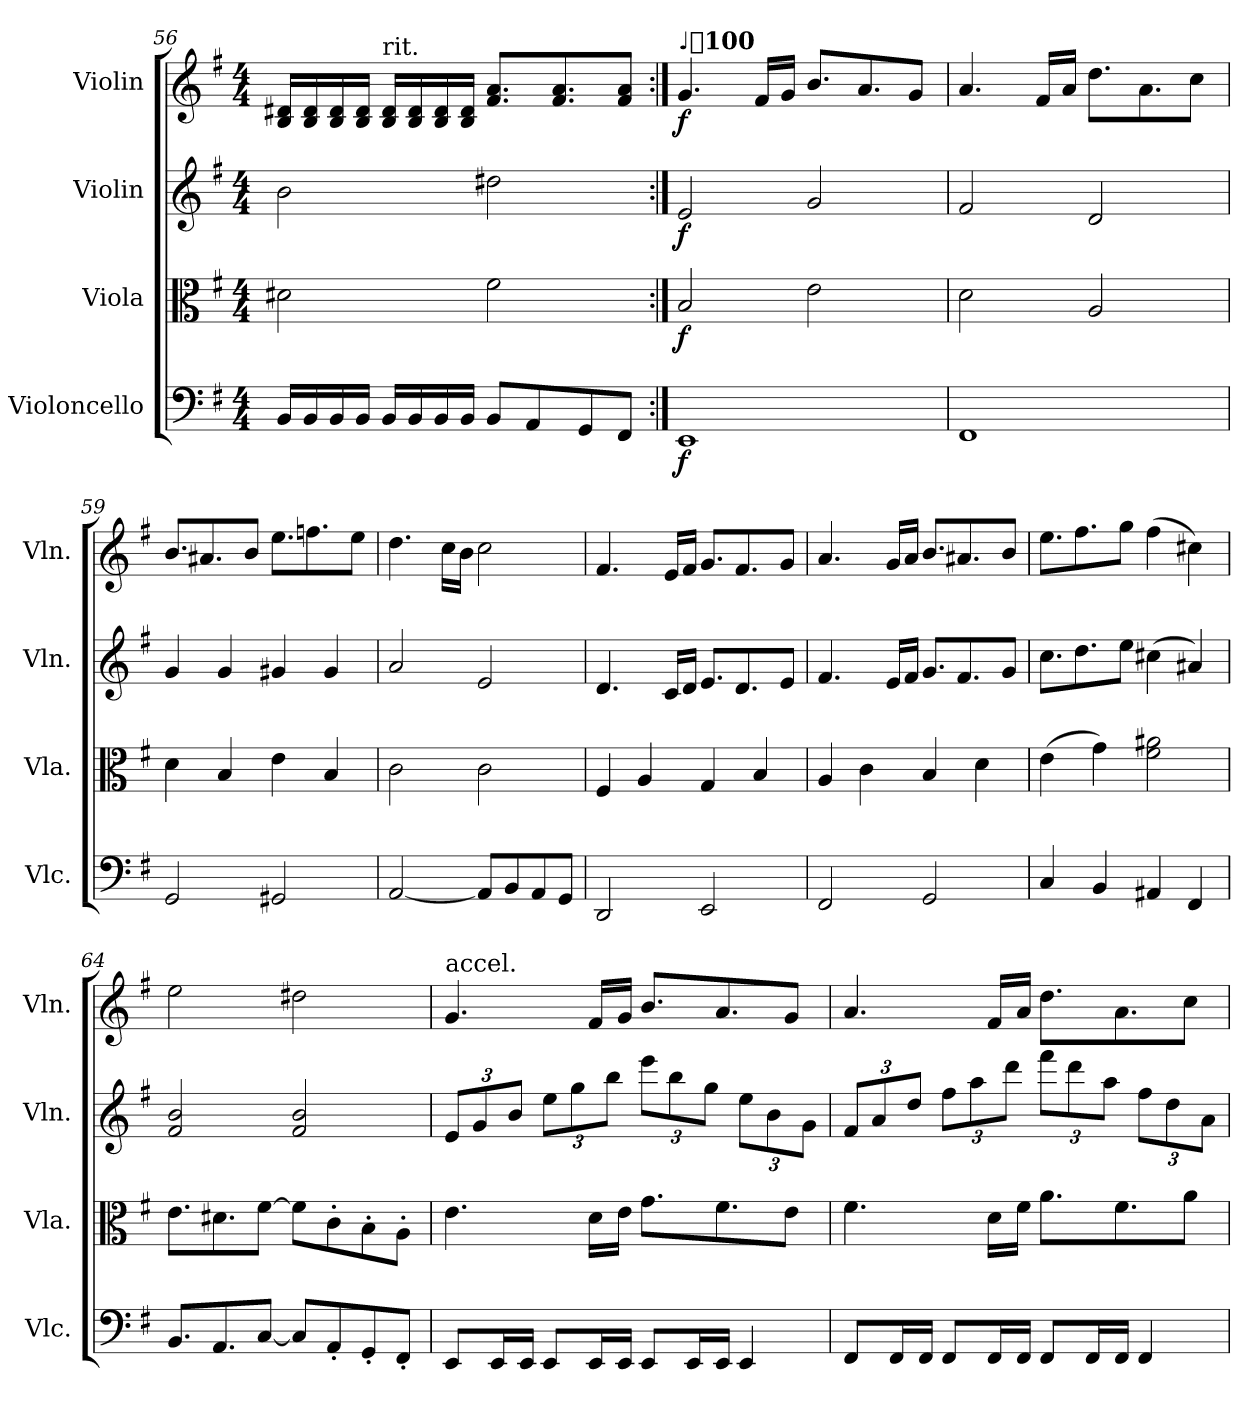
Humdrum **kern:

**kern	**dynam	**kern	**dynam	**kern	**dynam	**kern	**dynam
*part4	*part4	*part3	*part3	*part2	*part2	*part1	*part1
*staff4	*staff4	*staff3	*staff3	*staff2	*staff2	*staff1	*staff1
*I"Violoncello	*	*I"Viola	*	*I"Violin	*	*I"Violin	*
*I'Vlc.	*	*I'Vla.	*	*I'Vln.	*	*I'Vln.	*
*clefF4	*	*clefC3	*	*clefG2	*	*clefG2	*
*k[f#]	*	*k[f#]	*	*k[f#]	*	*k[f#]	*
*M4/4	*	*M4/4	*	*M4/4	*	*M4/4	*
=56	=56	=56	=56	=56	=56	=56	=56
16BB/LL	.	2d#X\	.	2b\	.	16B/ 16d#X/LL	.
16BB/	.	.	.	.	.	16B/ 16d#/	.
16BB/	.	.	.	.	.	16B/ 16d#/	.
16BB/JJ	.	.	.	.	.	16B/ 16d#/JJ	.
!	!	!	!	!	!	!LO:TX:a:t=rit.	!
16BB/LL	.	.	.	.	.	16B/ 16d#/LL	.
16BB/	.	.	.	.	.	16B/ 16d#/	.
16BB/	.	.	.	.	.	16B/ 16d#/	.
16BB/JJ	.	.	.	.	.	16B/ 16d#/JJ	.
8BB/L	.	2f#\	.	2dd#X\	.	8.f#/ 8.a/L	.
8AA/	.	.	.	.	.	.	.
.	.	.	.	.	.	8.f#/ 8.a/	.
8GG/	.	.	.	.	.	.	.
8FF#/J	.	.	.	.	.	8f#/ 8a/J	.
=57:|!	=57:|!	=57:|!	=57:|!	=57:|!	=57:|!	=57:|!	=57:|!
!	!	!	!	!	!	!LO:TX:a:B:t=♩＝100	!
!	!LO:DY:b	!	!LO:DY:b	!	!LO:DY:b	!	!LO:DY:b
1EE	f	2B/	f	2e/	f	4.g/	f
.	.	.	.	.	.	16f#/LL	.
.	.	.	.	.	.	16g/JJ	.
.	.	2e\	.	2g/	.	8.b/L	.
.	.	.	.	.	.	8.a/	.
.	.	.	.	.	.	8g/J	.
!!LO:LB:g=z
=58	=58	=58	=58	=58	=58	=58	=58
1FF#	.	2d\	.	2f#/	.	4.a/	.
.	.	.	.	.	.	16f#/LL	.
.	.	.	.	.	.	16a/JJ	.
.	.	2A/	.	2d/	.	8.dd\L	.
.	.	.	.	.	.	8.a\	.
.	.	.	.	.	.	8cc\J	.
=59	=59	=59	=59	=59	=59	=59	=59
2GG/	.	4d\	.	4g/	.	8.b/L	.
.	.	.	.	.	.	8.a#X/	.
.	.	4B/	.	4g/	.	.	.
.	.	.	.	.	.	8b/J	.
2GG#X/	.	4e\	.	4g#X/	.	8.ee\L	.
.	.	.	.	.	.	8.ffn\	.
.	.	4B/	.	4g#/	.	.	.
.	.	.	.	.	.	8ee\J	.
=60	=60	=60	=60	=60	=60	=60	=60
[2AA/	.	2c\	.	2a/	.	4.dd\	.
.	.	.	.	.	.	16cc\LL	.
.	.	.	.	.	.	16b\JJ	.
8AA/L]	.	2c\	.	2e/	.	2cc\	.
8BB/	.	.	.	.	.	.	.
8AA/	.	.	.	.	.	.	.
8GG/J	.	.	.	.	.	.	.
=61	=61	=61	=61	=61	=61	=61	=61
2DD/	.	4F#/	.	4.d/	.	4.f#/	.
.	.	4A/	.	.	.	.	.
.	.	.	.	16c/LL	.	16e/LL	.
.	.	.	.	16d/JJ	.	16f#/JJ	.
2EE/	.	4G/	.	8.e/L	.	8.g/L	.
.	.	.	.	8.d/	.	8.f#/	.
.	.	4B/	.	.	.	.	.
.	.	.	.	8e/J	.	8g/J	.
=62	=62	=62	=62	=62	=62	=62	=62
2FF#/	.	4A/	.	4.f#/	.	4.a/	.
.	.	4c\	.	.	.	.	.
.	.	.	.	16e/LL	.	16g/LL	.
.	.	.	.	16f#/JJ	.	16a/JJ	.
2GG/	.	4B/	.	8.g/L	.	8.b/L	.
.	.	.	.	8.f#/	.	8.a#X/	.
.	.	4d\	.	.	.	.	.
.	.	.	.	8g/J	.	8b/J	.
!!LO:LB:g=z
=63	=63	=63	=63	=63	=63	=63	=63
4C/	.	(4e\	.	8.cc\L	.	8.ee\L	.
.	.	.	.	8.dd\	.	8.ff#\	.
4BB/	.	4g\)	.	.	.	.	.
.	.	.	.	8ee\J	.	8gg\J	.
4AA#X/	.	2f#\ 2a#X\	.	(4cc#X\	.	(4ff#\	.
4FF#/	.	.	.	4a#X/)	.	4cc#X\)	.
=64	=64	=64	=64	=64	=64	=64	=64
8.BB/L	.	8.e\L	.	2f#/ 2b/	.	2ee\	.
8.AA/	.	8.d#X\	.	.	.	.	.
[8C/J	.	[8f#\J	.	.	.	.	.
8C/L]	.	8f#\L]	.	2f#/ 2b/	.	2dd#X\	.
8AA'/	.	8c'\	.	.	.	.	.
8GG'/	.	8B'\	.	.	.	.	.
8FF#'/J	.	8A'\J	.	.	.	.	.
=65	=65	=65	=65	=65	=65	=65	=65
*	*	*	*	*Xbrackettup	*	*	*
!	!	!	!	!	!	!LO:TX:a:t=accel.	!
8EE/L	.	4.e\	.	12e/L	.	4.g/	.
.	.	.	.	12g/	.	.	.
16EE/L	.	.	.	.	.	.	.
.	.	.	.	12b/J	.	.	.
16EE/JJ	.	.	.	.	.	.	.
8EE/L	.	.	.	12ee\L	.	.	.
.	.	.	.	12gg\	.	.	.
16EE/L	.	16d\LL	.	.	.	16f#/LL	.
.	.	.	.	12bb\J	.	.	.
16EE/JJ	.	16e\JJ	.	.	.	16g/JJ	.
8EE/L	.	8.g\L	.	12eee\L	.	8.b/L	.
.	.	.	.	12bb\	.	.	.
16EE/L	.	.	.	.	.	.	.
.	.	.	.	12gg\J	.	.	.
16EE/JJ	.	8.f#\	.	.	.	8.a/	.
4EE/	.	.	.	12ee\L	.	.	.
.	.	.	.	12b\	.	.	.
.	.	8e\J	.	.	.	8g/J	.
.	.	.	.	12g\J	.	.	.
!!LO:PB:g=z
=66	=66	=66	=66	=66	=66	=66	=66
8FF#/L	.	4.f#\	.	12f#/L	.	4.a/	.
.	.	.	.	12a/	.	.	.
16FF#/L	.	.	.	.	.	.	.
.	.	.	.	12dd/J	.	.	.
16FF#/JJ	.	.	.	.	.	.	.
8FF#/L	.	.	.	12ff#\L	.	.	.
.	.	.	.	12aa\	.	.	.
16FF#/L	.	16d\LL	.	.	.	16f#/LL	.
.	.	.	.	12ddd\J	.	.	.
16FF#/JJ	.	16f#\JJ	.	.	.	16a/JJ	.
8FF#/L	.	8.a\L	.	12fff#\L	.	8.dd\L	.
.	.	.	.	12ddd\	.	.	.
16FF#/L	.	.	.	.	.	.	.
.	.	.	.	12aa\J	.	.	.
16FF#/JJ	.	8.f#\	.	.	.	8.a\	.
4FF#/	.	.	.	12ff#\L	.	.	.
.	.	.	.	12dd\	.	.	.
.	.	8a\J	.	.	.	8cc\J	.
.	.	.	.	12a\J	.	.	.
=	=	=	=	=	=	=	=
*-	*-	*-	*-	*-	*-	*-	*-
